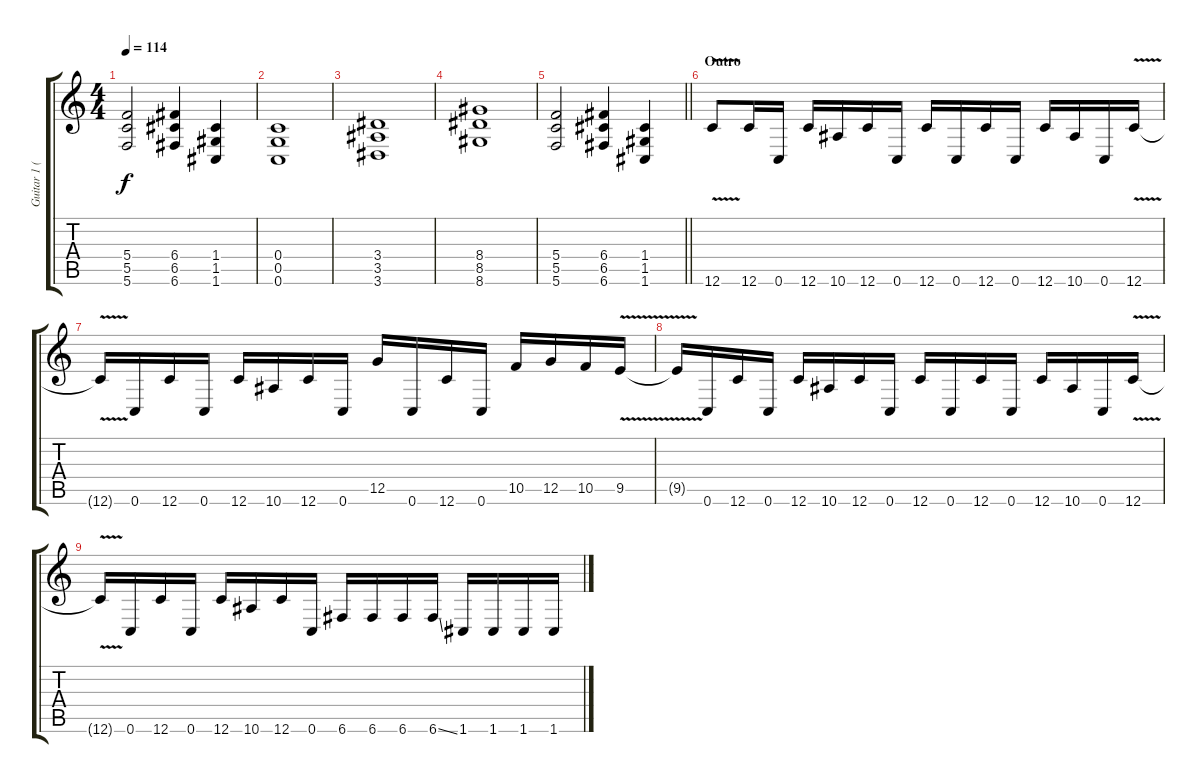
\track ("Guitar 1 (Dan Jacobs)" "Guitar 1 (") {instrument distortionguitar}
\staff {score tabs}
\tuning (D4 A3 F3 C3 G2 C2) {hide}
\ts (4 4)
\tempo 114
\clef g2
\ks c
(5.4 5.5 5.6).2{dy f} (6.4 6.5 6.6).4 (1.4 1.5 1.6).4 |
(0.4 0.5 0.6).1 |
(3.4 3.5 3.6).1 |
(8.4 8.5 8.6).1 |
\barLineRight lightlight
(5.4 5.5 5.6).2 (6.4 6.5 6.6).4 (1.4 1.5 1.6).4 |
\section ("" "Outro")
12.6{v}.8 12.6.16 0.6.16 12.6.16 10.6.16 12.6.16 0.6.16 12.6.16 0.6.16 12.6.16 0.6.16 12.6.16 10.6.16 0.6.16 12.6{v}.16 |
12.6{t}.16 0.6.16 12.6.16 0.6.16 12.6.16 10.6.16 12.6.16 0.6.16 12.5.16 0.6.16 12.6.16 0.6.16 10.5.16 12.5.16 10.5.16 9.5{v}.16 |
9.5{t}.16 0.6.16 12.6.16 0.6.16 12.6.16 10.6.16 12.6.16 0.6.16 12.6.16 0.6.16 12.6.16 0.6.16 12.6.16 10.6.16 0.6.16 12.6{v}.16 |
12.6{t}.16 0.6.16 12.6.16 0.6.16 12.6.16 10.6.16 12.6.16 0.6.16 6.6.16 6.6.16 6.6.16 6.6{ss}.16 1.6.16 1.6.16 1.6.16 1.6.16
